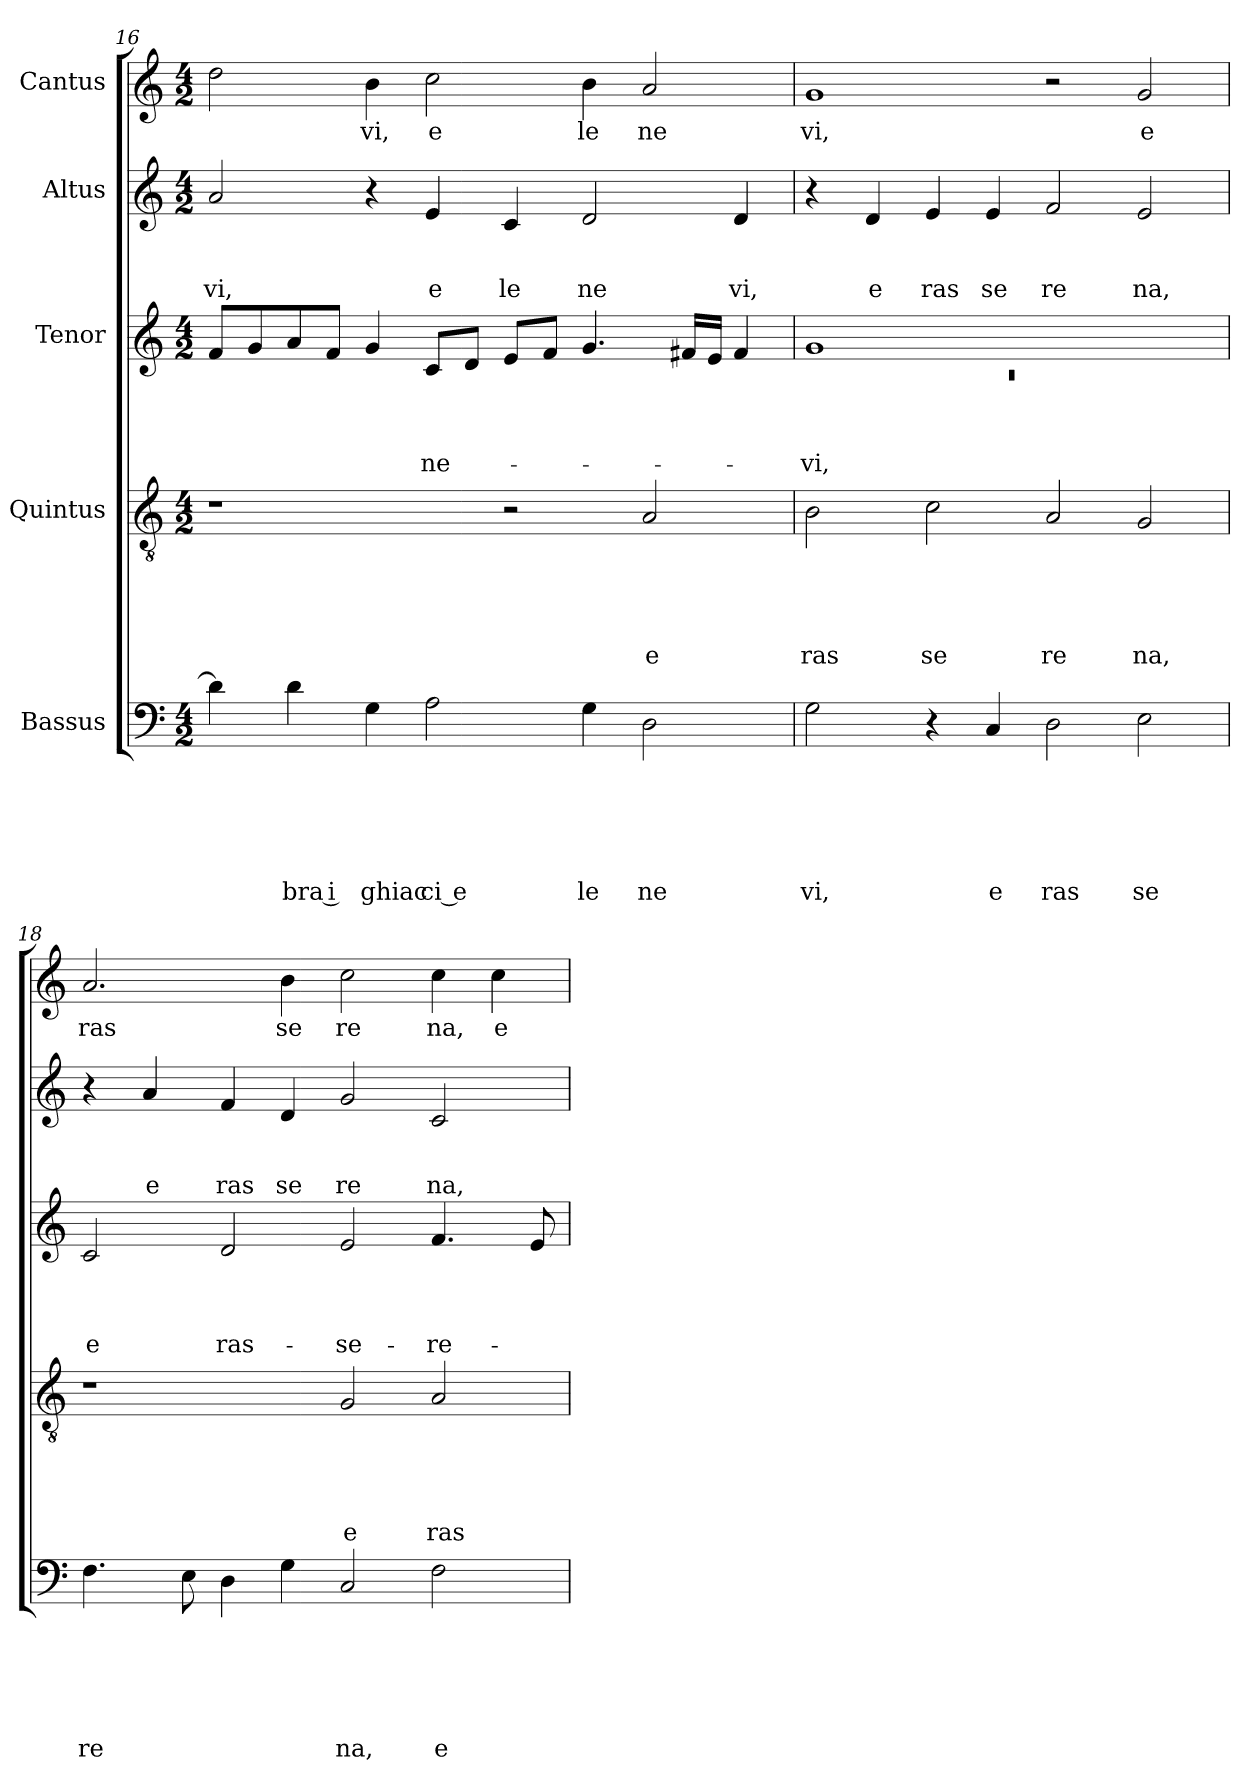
**kern	**text	**text	**text	**text	**text	**text	**kern	**text	**text	**text	**text	**text	**kern	**text	**text	**text	**text	**kern	**text	**text	**text	**kern	**text
*part5	*part5	*part5	*part5	*part5	*part5	*part5	*part4	*part4	*part4	*part4	*part4	*part4	*part3	*part3	*part3	*part3	*part3	*part2	*part2	*part2	*part2	*part1	*part1
*staff5	*staff5	*staff5	*staff5	*staff5	*staff5	*staff5	*staff4	*staff4	*staff4	*staff4	*staff4	*staff4	*staff3	*staff3	*staff3	*staff3	*staff3	*staff2	*staff2	*staff2	*staff2	*staff1	*staff1
*I"Bassus	*	*	*	*	*	*	*I"Quintus	*	*	*	*	*	*I"Tenor	*	*	*	*	*I"Altus	*	*	*	*I"Cantus	*
!!LO:PB:g=z
*clefF4	*	*	*	*	*	*	*clefGv2	*	*	*	*	*	*clefG2	*	*	*	*	*clefG2	*	*	*	*clefG2	*
*k[]	*	*	*	*	*	*	*k[]	*	*	*	*	*	*k[]	*	*	*	*	*k[]	*	*	*	*k[]	*
*C:	*	*	*	*	*	*	*C:	*	*	*	*	*	*C:	*	*	*	*	*C:	*	*	*	*C:	*
*M4/2	*	*	*	*	*	*	*M4/2	*	*	*	*	*	*M4/2	*	*	*	*	*M4/2	*	*	*	*M4/2	*
=16	=16	=16	=16	=16	=16	=16	=16	=16	=16	=16	=16	=16	=16	=16	=16	=16	=16	=16	=16	=16	=16	=16	=16
!	!	!	!	!	!	!	!	!	!	!	!	!	!	!	!	!	!	!	!	!	!LO:LY:b	!	!
4d\]	.	.	.	.	.	.	1r	.	.	.	.	.	8f/L	.	.	.	.	2a/	.	.	vi,	2dd\	.
.	.	.	.	.	.	.	.	.	.	.	.	.	8g/	.	.	.	.	.	.	.	.	.	.
!	!	!	!	!	!	!LO:LY:b	!	!	!	!	!	!	!	!	!	!	!	!	!	!	!	!	!
4d\	.	.	.	.	.	-bra i	.	.	.	.	.	.	8a/	.	.	.	.	.	.	.	.	.	.
.	.	.	.	.	.	.	.	.	.	.	.	.	8f/J	.	.	.	.	.	.	.	.	.	.
!	!	!	!	!	!	!LO:LY:b	!	!	!	!	!	!	!	!	!	!	!	!	!	!	!	!	!LO:LY:b
4G\	.	.	.	.	.	ghiac	.	.	.	.	.	.	4g/	.	.	.	.	4r	.	.	.	4b\	vi,
!	!	!	!	!	!	!LO:LY:b:rj	!	!	!	!	!	!	!	!	!	!	!LO:LY:b	!	!	!	!LO:LY:b	!	!LO:LY:b
2A\	.	.	.	.	.	ci e	.	.	.	.	.	.	8c/L	.	.	.	ne-	4e/	.	.	e	2cc\	e
.	.	.	.	.	.	.	.	.	.	.	.	.	8d/J	.	.	.	.	.	.	.	.	.	.
!	!	!	!	!	!	!	!	!	!	!	!	!	!	!	!	!	!	!	!	!	!LO:LY:b	!	!
.	.	.	.	.	.	.	2r	.	.	.	.	.	8e/L	.	.	.	.	4c/	.	.	le	.	.
.	.	.	.	.	.	.	.	.	.	.	.	.	8f/J	.	.	.	.	.	.	.	.	.	.
!	!	!	!	!	!	!LO:LY:b	!	!	!	!	!	!	!	!	!	!	!	!	!	!	!LO:LY:b	!	!LO:LY:b
4G\	.	.	.	.	.	le	.	.	.	.	.	.	4.g/	.	.	.	.	2d/	.	.	ne	4b\	le
!	!	!	!	!	!	!LO:LY:b	!	!	!	!	!	!LO:LY:b	!	!	!	!	!	!	!	!	!	!	!LO:LY:b
2D\	.	.	.	.	.	ne	2A/	.	.	.	.	e	.	.	.	.	.	.	.	.	.	2a/	ne
.	.	.	.	.	.	.	.	.	.	.	.	.	16f#/LL	.	.	.	.	.	.	.	.	.	.
.	.	.	.	.	.	.	.	.	.	.	.	.	16e/JJ	.	.	.	.	.	.	.	.	.	.
!	!	!	!	!	!	!	!	!	!	!	!	!	!	!	!	!	!	!	!	!	!LO:LY:b	!	!
.	.	.	.	.	.	.	.	.	.	.	.	.	4f#/	.	.	.	.	4d/	.	.	vi,	.	.
=17	=17	=17	=17	=17	=17	=17	=17	=17	=17	=17	=17	=17	=17	=17	=17	=17	=17	=17	=17	=17	=17	=17	=17
*	*	*	*	*	*	*	*	*	*	*	*	*	*^	*	*	*	*	*	*	*	*	*	*
!	!	!	!	!	!	!LO:LY:b	!	!	!	!	!	!LO:LY:b	!	!LO:N:vis=1	!	!	!	!LO:LY:b	!	!	!	!	!	!LO:LY:b
2G\	.	.	.	.	.	vi,	2B\	.	.	.	.	ras	1g	0rc	.	.	.	-vi,	4r	.	.	.	1g	vi,
!	!	!	!	!	!	!	!	!	!	!	!	!	!	!	!	!	!	!	!	!	!	!LO:LY:b	!	!
.	.	.	.	.	.	.	.	.	.	.	.	.	.	.	.	.	.	.	4d/	.	.	e	.	.
!	!	!	!	!	!	!	!	!	!	!	!	!LO:LY:b	!	!	!	!	!	!	!	!	!	!LO:LY:b	!	!
4r	.	.	.	.	.	.	2c\	.	.	.	.	se	.	.	.	.	.	.	4e/	.	.	ras	.	.
!	!	!	!	!	!	!LO:LY:b	!	!	!	!	!	!	!	!	!	!	!	!	!	!	!	!LO:LY:b	!	!
4C/	.	.	.	.	.	e	.	.	.	.	.	.	.	.	.	.	.	.	4e/	.	.	se	.	.
!	!	!	!	!	!	!LO:LY:b	!	!	!	!	!	!LO:LY:b	!	!	!	!	!	!	!	!	!	!LO:LY:b	!	!
2D\	.	.	.	.	.	ras	2A/	.	.	.	.	re	1ryy	.	.	.	.	.	2f/	.	.	re	2r	.
!	!	!	!	!	!	!LO:LY:b	!	!	!	!	!	!LO:LY:b	!	!	!	!	!	!	!	!	!	!LO:LY:b	!	!LO:LY:b
2E\	.	.	.	.	.	se	2G/	.	.	.	.	na,	.	.	.	.	.	.	2e/	.	.	na,	2g/	e
*	*	*	*	*	*	*	*	*	*	*	*	*	*v	*v	*	*	*	*	*	*	*	*	*	*
=18	=18	=18	=18	=18	=18	=18	=18	=18	=18	=18	=18	=18	=18	=18	=18	=18	=18	=18	=18	=18	=18	=18	=18
!	!	!	!	!	!	!LO:LY:b	!	!	!	!	!	!	!	!	!	!	!LO:LY:b	!	!	!	!	!	!LO:LY:b
4.F\	.	.	.	.	.	re	1r	.	.	.	.	.	2c/	.	.	.	e	4r	.	.	.	2.a/	ras
!	!	!	!	!	!	!	!	!	!	!	!	!	!	!	!	!	!	!	!	!	!LO:LY:b	!	!
.	.	.	.	.	.	.	.	.	.	.	.	.	.	.	.	.	.	4a/	.	.	e	.	.
8E\	.	.	.	.	.	.	.	.	.	.	.	.	.	.	.	.	.	.	.	.	.	.	.
!	!	!	!	!	!	!	!	!	!	!	!	!	!	!	!	!	!LO:LY:b	!	!	!	!LO:LY:b	!	!
4D\	.	.	.	.	.	.	.	.	.	.	.	.	2d/	.	.	.	ras-	4f/	.	.	ras	.	.
!	!	!	!	!	!	!	!	!	!	!	!	!	!	!	!	!	!	!	!	!	!LO:LY:b	!	!LO:LY:b
4G\	.	.	.	.	.	.	.	.	.	.	.	.	.	.	.	.	.	4d/	.	.	se	4b\	se
!	!	!	!	!	!	!LO:LY:b	!	!	!	!	!	!LO:LY:b	!	!	!	!	!LO:LY:b	!	!	!	!LO:LY:b	!	!LO:LY:b
2C/	.	.	.	.	.	na,	2G/	.	.	.	.	e	2e/	.	.	.	-se-	2g/	.	.	re	2cc\	re
!	!	!	!	!	!	!LO:LY:b	!	!	!	!	!	!LO:LY:b	!	!	!	!	!LO:LY:b	!	!	!	!LO:LY:b	!	!LO:LY:b
2F\	.	.	.	.	.	e	2A/	.	.	.	.	ras	4.f/	.	.	.	-re-	2c/	.	.	na,	4cc\	na,
!	!	!	!	!	!	!	!	!	!	!	!	!	!	!	!	!	!	!	!	!	!	!	!LO:LY:b
.	.	.	.	.	.	.	.	.	.	.	.	.	.	.	.	.	.	.	.	.	.	4cc\	e
.	.	.	.	.	.	.	.	.	.	.	.	.	8e/	.	.	.	.	.	.	.	.	.	.
=	=	=	=	=	=	=	=	=	=	=	=	=	=	=	=	=	=	=	=	=	=	=	=
*-	*-	*-	*-	*-	*-	*-	*-	*-	*-	*-	*-	*-	*-	*-	*-	*-	*-	*-	*-	*-	*-	*-	*-
